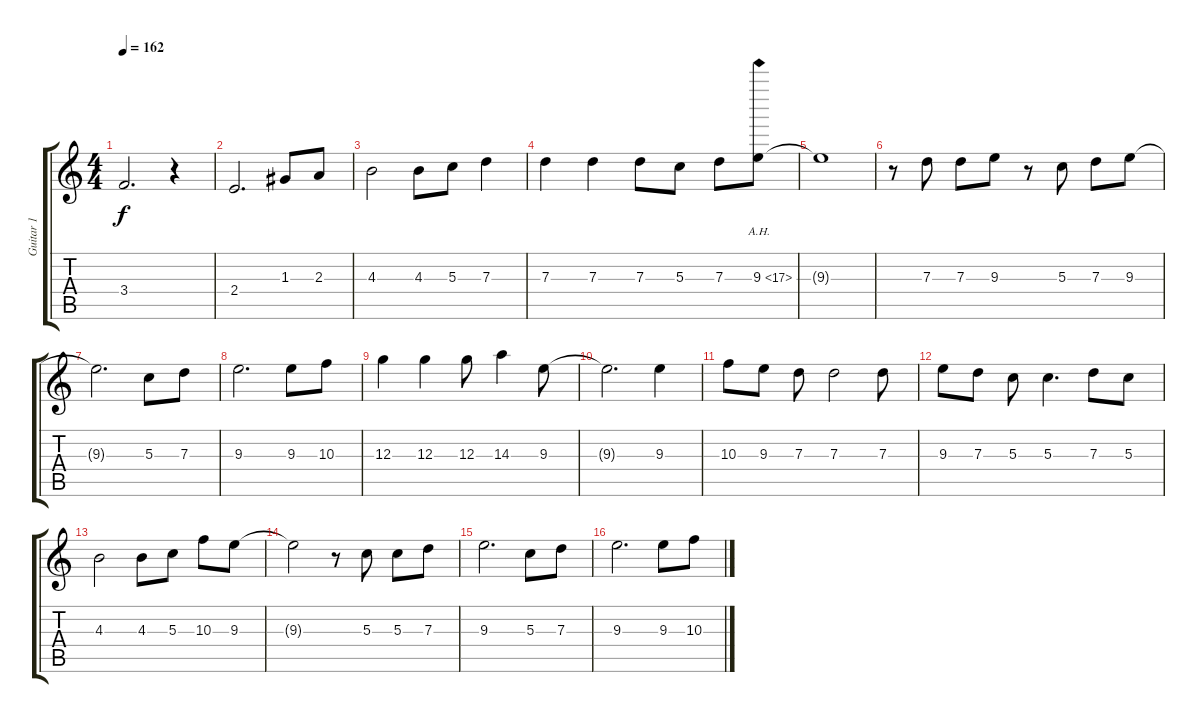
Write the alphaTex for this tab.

\track ("Guitar 1" "Guitar 1") {instrument distortionguitar}
\staff {score tabs}
\tuning (E4 B3 G3 D3 A2 E2) {hide}
\ts (4 4)
\tempo 162
\clef g2
\ks c
3.4{t}.2{d dy f} r.4 |
2.4.2{d} 1.3.8 2.3.8 |
4.3.2 4.3.8 5.3.8 7.3.4 |
7.3.4 7.3.4 7.3.8 5.3.8 7.3.8 9.3{ah 8}.8 |
9.3{t}.1 |
r.8 7.3.8 7.3.8 9.3.8 r.8 5.3.8 7.3.8 9.3.8 |
9.3{t}.2{d} 5.3.8 7.3.8 |
9.3.2{d} 9.3.8 10.3.8 |
12.3.4 12.3.4 12.3.8 14.3.4 9.3.8 |
9.3{t}.2{d} 9.3.4 |
10.3.8 9.3.8 7.3.8 7.3.2 7.3.8 |
9.3.8 7.3.8 5.3.8 5.3.4{d} 7.3.8 5.3.8 |
4.3.2 4.3.8 5.3.8 10.3.8 9.3.8 |
9.3{t}.2 r.8 5.3.8 5.3.8 7.3.8 |
9.3.2{d} 5.3.8 7.3.8 |
9.3.2{d} 9.3.8 10.3.8
